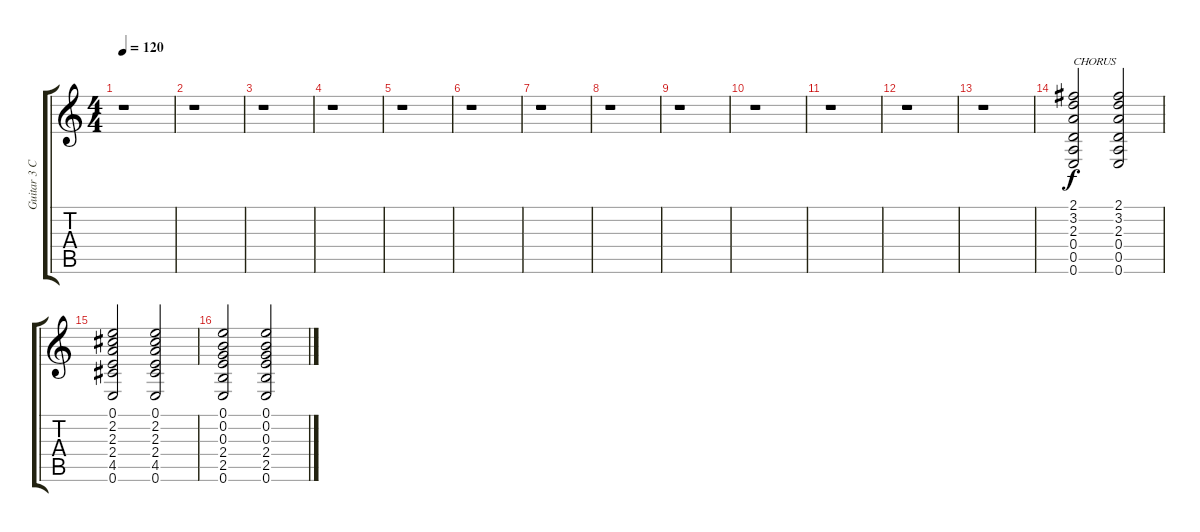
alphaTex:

\track ("Guitar 3 Chorus" "Guitar 3 C") {instrument electricguitarclean}
\staff {score tabs}
\tuning (E4 B3 G3 D3 A2 E2) {hide}
\ts (4 4)
\tempo 120
\clef g2
\ks c
r.1{dy f} |
r.1 |
r.1 |
r.1 |
r.1 |
r.1 |
r.1 |
r.1 |
r.1 |
r.1 |
r.1 |
r.1 |
r.1 |
(2.1 3.2 2.3 0.4 0.5 0.6).2{txt "CHORUS"} (2.1 3.2 2.3 0.4 0.5 0.6).2 |
(0.1 2.2 2.3 2.4 4.5 0.6).2 (0.1 2.2 2.3 2.4 4.5 0.6).2 |
(0.1 0.2 0.3 2.4 2.5 0.6).2 (0.1 0.2 0.3 2.4 2.5 0.6).2
